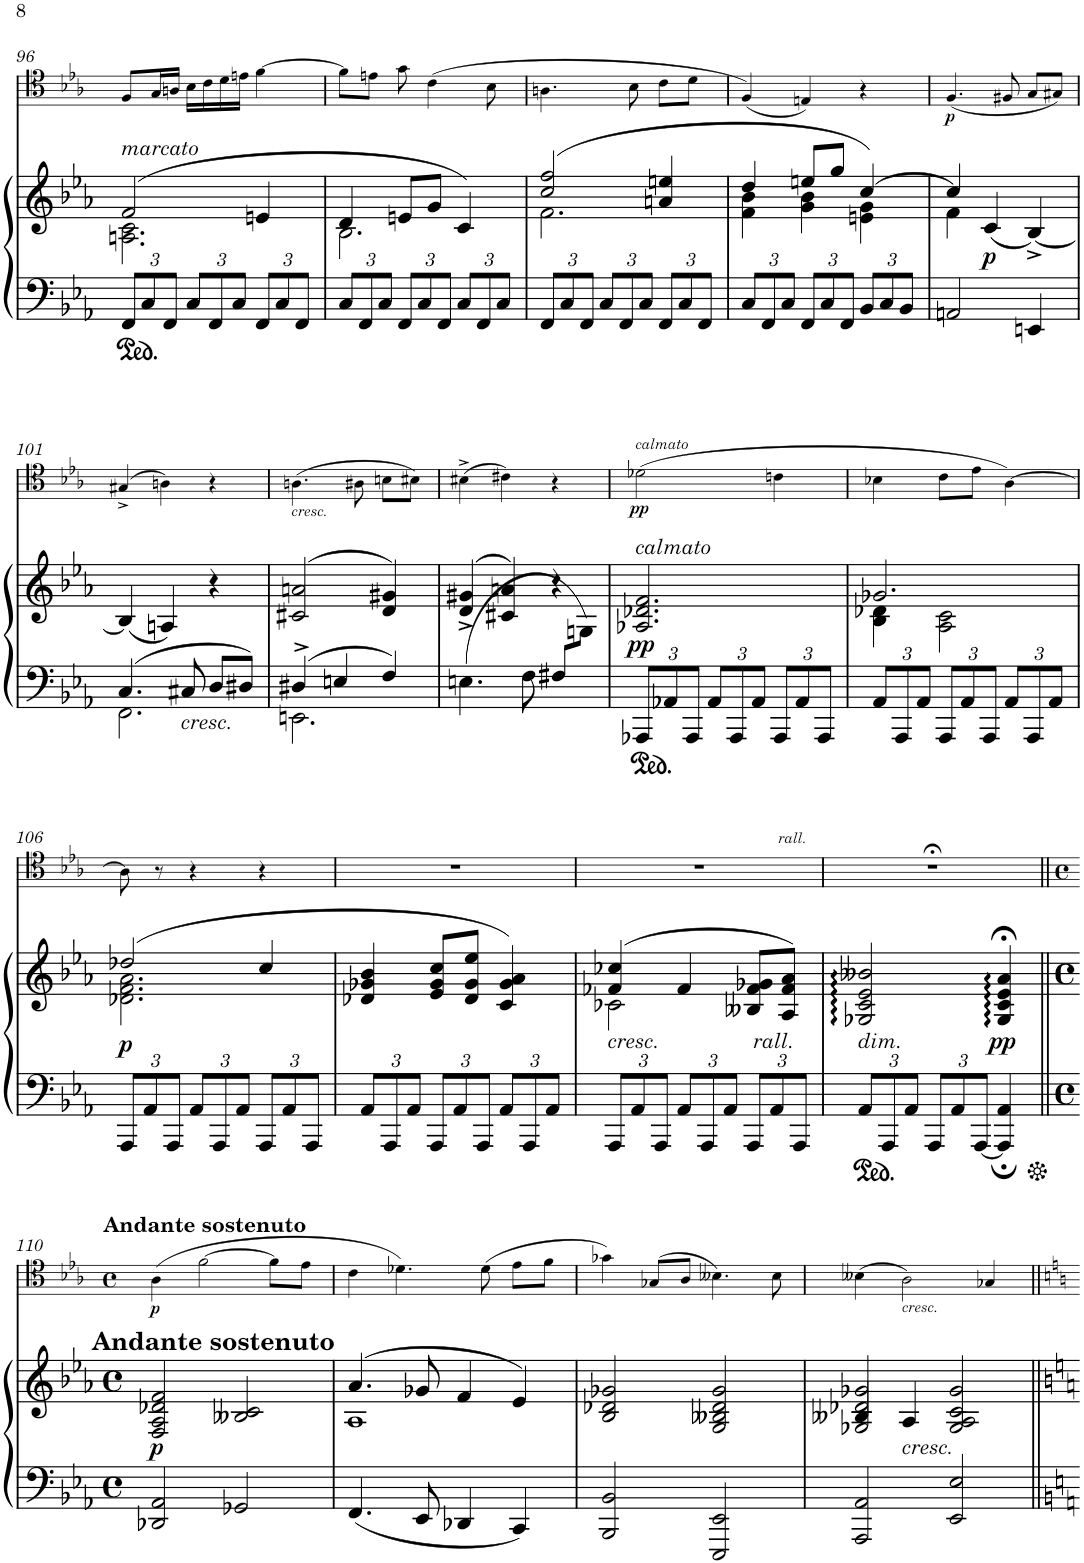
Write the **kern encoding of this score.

**kern	**kern	**dynam	**kern	**dynam
*part2	*part2	*part2	*part1	*part1
*staff3	*staff2	*staff2/3	*staff1	*staff1
*I"Piano	*	*	*I"Trombone	*
*I'Pno	*	*	*I'Trb	*
!!LO:PB:g=z
*clefF4	*clefG2	*	*clefF4	*
*k[b-e-a-]	*k[b-e-a-]	*	*k[b-e-a-]	*
*M3/4	*M3/4	*	*M3/4	*
*Xbrackettup	*	*	*	*
=96	=96	=96	=96	=96
*	*^	*	*	*
!	!LO:TX:a:i:t=marcato	!	!	!	!
12FF/L	(2f/	2.An\ 2.c\	.	8F/L	.
12C/	.	.	.	.	.
.	.	.	.	16G/L	.
12FF/J	.	.	.	.	.
.	.	.	.	16An/JJ	.
12C/L	.	.	.	16B-\LL	.
.	.	.	.	16c\	.
12FF/	.	.	.	.	.
.	.	.	.	16d\	.
12C/J	.	.	.	.	.
.	.	.	.	16en\JJ	.
12FF/L	4en/	.	.	[4f\	.
12C/	.	.	.	.	.
12FF/J	.	.	.	.	.
=97	=97	=97	=97	=97	=97
12C/L	4d/	2.B-\	.	8f\L]	.
12FF/	.	.	.	.	.
.	.	.	.	8en\J	.
12C/J	.	.	.	.	.
12FF/L	8en/L	.	.	8g\	.
12C/	.	.	.	.	.
.	8g/J	.	.	(4c\	.
12FF/J	.	.	.	.	.
12C/L	4c/)	.	.	.	.
12FF/	.	.	.	.	.
.	.	.	.	8B-\	.
12C/J	.	.	.	.	.
=98	=98	=98	=98	=98	=98
12FF/L	(2cc/ 2ff/	2.f\	.	4.An\	.
12C/	.	.	.	.	.
12FF/J	.	.	.	.	.
12C/L	.	.	.	.	.
12FF/	.	.	.	.	.
.	.	.	.	8B-\	.
12C/J	.	.	.	.	.
12FF/L	4an/ 4een/	.	.	8c\L	.
12C/	.	.	.	.	.
.	.	.	.	8d\J	.
12FF/J	.	.	.	.	.
=99	=99	=99	=99	=99	=99
12C/L	4dd/	4f\ 4b-\	.	(4F/)	.
12FF/	.	.	.	.	.
12C/J	.	.	.	.	.
12FF/L	8een/L	4g\ 4b-\	.	4En/)	.
12C/	.	.	.	.	.
.	8gg/J	.	.	.	.
12FF/J	.	.	.	.	.
12BB-/L	[4cc/)	4en\ 4g\	.	4r	.
12C/	.	.	.	.	.
12BB-/J	.	.	.	.	.
=100	=100	=100	=100	=100	=100
!	!	!	!	!	!LO:DY:b
2AAn/	4cc/]	4f\	.	(4.F/	p
!	!	!	!LO:DY:b	!	!
.	(4c/	4ryy	p	.	.
.	.	.	.	8F#X/	.
4EEn/	[4B-^/)	4ryy	.	8G/L	.
.	.	.	.	8G#X/J)	.
*	*v	*v	*	*	*
!!LO:LB:g=z
=101	=101	=101	=101	=101
*^	*	*	*	*
4.C/	2.FF\	(4B-/]	.	(4G#X^/	.
.	.	4An/)	.	4An\)	.
!LO:TX:b:i:t=cresc.	!	!	!	!	!
8C#X/	.	.	.	.	.
8D/L	.	4r	.	4r	.
8D#X/J	.	.	.	.	.
=102	=102	=102	=102	=102	=102
!	!	!	!	!LO:TX:b:i:t=cresc.	!
4D#X^/	2.EEn\	(>2c#X/ 2an/	.	(4.An\	.
4En/	.	.	.	.	.
.	.	.	.	8A#X\	.
4F/	.	4d/ 4g#X/)	.	8Bn\L	.
.	.	.	.	8B#X\J)	.
*v	*v	*	*	*	*
=103	=103	=103	=103	=103
*	*^	*	*	*
(4.En\	(>4d/^ 4g#X/^	8ryy	.	(4B#X^\	.
*	*v	*v	*	*	*
.	4c#X/ 4an/)	.	4c#X\)	.
8F\	.	.	.	.
8F#X/L	4r	.	4r	.
*	*^	*	*	*
8ryy	.	8Gn\J)	.	.	.
=104	=104	=104	=104	=104	=104
!	!	!	!	!LO:TX:a:i:t=calmato	!
!	!LO:TX:a:i:t=calmato	!	!	!	!
!	!	!	!LO:DY:b	!	!LO:DY:b
*	*v	*v	*	*	*
12AAA-X/L	2.A-X/ 2.d-X/ 2.f/	pp	(2d-X\	pp
12AA-X/	.	.	.	.
12AAA-/J	.	.	.	.
12AA-/L	.	.	.	.
12AAA-/	.	.	.	.
12AA-/J	.	.	.	.
12AAA-/L	.	.	4cn\	.
12AA-/	.	.	.	.
12AAA-/J	.	.	.	.
=105	=105	=105	=105	=105
*	*^	*	*	*
12AA-/L	2.g-X/	4B-\ 4d-X\	.	4B-X\	.
12AAA-/	.	.	.	.	.
12AA-/J	.	.	.	.	.
12AAA-/L	.	2A-\ 2c\	.	8c\L	.
12AA-/	.	.	.	.	.
.	.	.	.	8e-\J	.
12AAA-/J	.	.	.	.	.
12AA-/L	.	.	.	[4A-\)	.
12AAA-/	.	.	.	.	.
12AA-/J	.	.	.	.	.
!!LO:LB:g=z
=106	=106	=106	=106	=106	=106
!	!	!	!LO:DY:b	!	!
12AAA-/L	(2dd-X/	2.d-X\ 2.f\ 2.a-\	p	8A-\]	.
12AA-/	.	.	.	.	.
.	.	.	.	8r	.
12AAA-/J	.	.	.	.	.
12AA-/L	.	.	.	4r	.
12AAA-/	.	.	.	.	.
12AA-/J	.	.	.	.	.
12AAA-/L	4cc/	.	.	4r	.
12AA-/	.	.	.	.	.
12AAA-/J	.	.	.	.	.
*	*v	*v	*	*	*
=107	=107	=107	=107	=107
12AA-/L	4d-X/ 4g-X/ 4b-/	.	2.r	.
12AAA-/	.	.	.	.
12AA-/J	.	.	.	.
12AAA-/L	8e-/ 8g-/ 8cc/L	.	.	.
12AA-/	.	.	.	.
.	8d-/ 8g-/ 8ee-/J	.	.	.
12AAA-/J	.	.	.	.
12AA-/L	4c/ 4g-/ 4a-/)	.	.	.
12AAA-/	.	.	.	.
12AA-/J	.	.	.	.
=108	=108	=108	=108	=108
*	*^	*	*	*
!	!LO:TX:b:i:t=cresc.	!	!	!	!
12AAA-/L	(4f-X/ 4cc-X/	2c-X\	.	2.r	.
12AA-/	.	.	.	.	.
12AAA-/J	.	.	.	.	.
12AA-/L	4f-/	.	.	.	.
12AAA-/	.	.	.	.	.
12AA-/J	.	.	.	.	.
!	!LO:TX:b:i:t=rall.	!	!	!	!
12AAA-/L	8B--X/ 8f-/ 8g-X/L	4ryy	.	.	.
12AA-/	.	.	.	.	.
.	8A-/ 8f-/ 8a-/J)	.	.	.	.
12AAA-/J	.	.	.	.	.
*	*v	*v	*	*	*
=109	=109	=109	=109	=109
!	!	!	!LO:TX:a:i:t=rall.	!
!	!LO:TX:b:i:t=dim.	!	!	!
12AA-/L	2G-X/ 2c/ 2e-/ 2b--X/	.	2.r;<	.
12AAA-/	.	.	.	.
12AA-/J	.	.	.	.
12AAA-/L	.	.	.	.
12AA-/	.	.	.	.
[12AAA-/J	.	.	.	.
!	!	!LO:DY:b	!	!
4AAA-/]; 4AA-/;	4G-/;< 4c/;< 4e-/;< 4a-/;<	pp	.	.
!!LO:LB:g=z
=110||	=110||	=110||	=110||	=110||
*M4/4	*M4/4	*	*M4/4	*
*met(c)	*met(c)	*	*met(c)	*
!	!	!	!LO:TX:a:B:t=Andante sostenuto	!
!	!LO:TX:a:B:t=Andante sostenuto	!	!	!
!	!	!LO:DY:b	!	!LO:DY:b
2DD-X/ 2AA-/	2F/ 2A-/ 2d-X/ 2f/	p	(4A-\	p
.	.	.	[2f\	.
2GG-X/	2B--X/ 2c/	.	.	.
.	.	.	8f\L]	.
.	.	.	8e-\J	.
=111	=111	=111	=111	=111
*	*^	*	*	*
4.FF/	(4.a-/	1A-	.	4c\	.
.	.	.	.	4.d-X\)	.
8EE-/	8g-X/	.	.	.	.
4DD-X/	4f/	.	.	.	.
.	.	.	.	(8d-\	.
4CC/	4e-/)	.	.	8e-\L	.
.	.	.	.	8f\J	.
*	*v	*v	*	*	*
=112	=112	=112	=112	=112
2BBB-/ 2BB-/	2B-/ 2d-X/ 2g-X/	.	4g-X\)	.
.	.	.	(8G-X/L	.
.	.	.	8A-/J	.
2EEE-/ 2EE-/	2G/ 2B--X/ 2d-/ 2g-/	.	4.B--X\)	.
.	.	.	8B--\	.
=113	=113	=113	=113	=113
*	*^	*	*	*
2AAA-/ 2AA-/	2G-X/ 2d-X/ 2g-X/	4B--X/	.	(4B--X\	.
!	!	!	!	!LO:TX:b:i:t=cresc.	!
!	!	!LO:TX:b:i:t=cresc.	!	!	!
.	.	4A-/	.	2A-\)	.
2EE-/ 2E-/	2G-/ 2c/ 2g-/	2A-/	.	.	.
.	.	.	.	4G-X/	.
*	*v	*v	*	*	*
=||	=||	=||	=||	=||
*-	*-	*-	*-	*-
